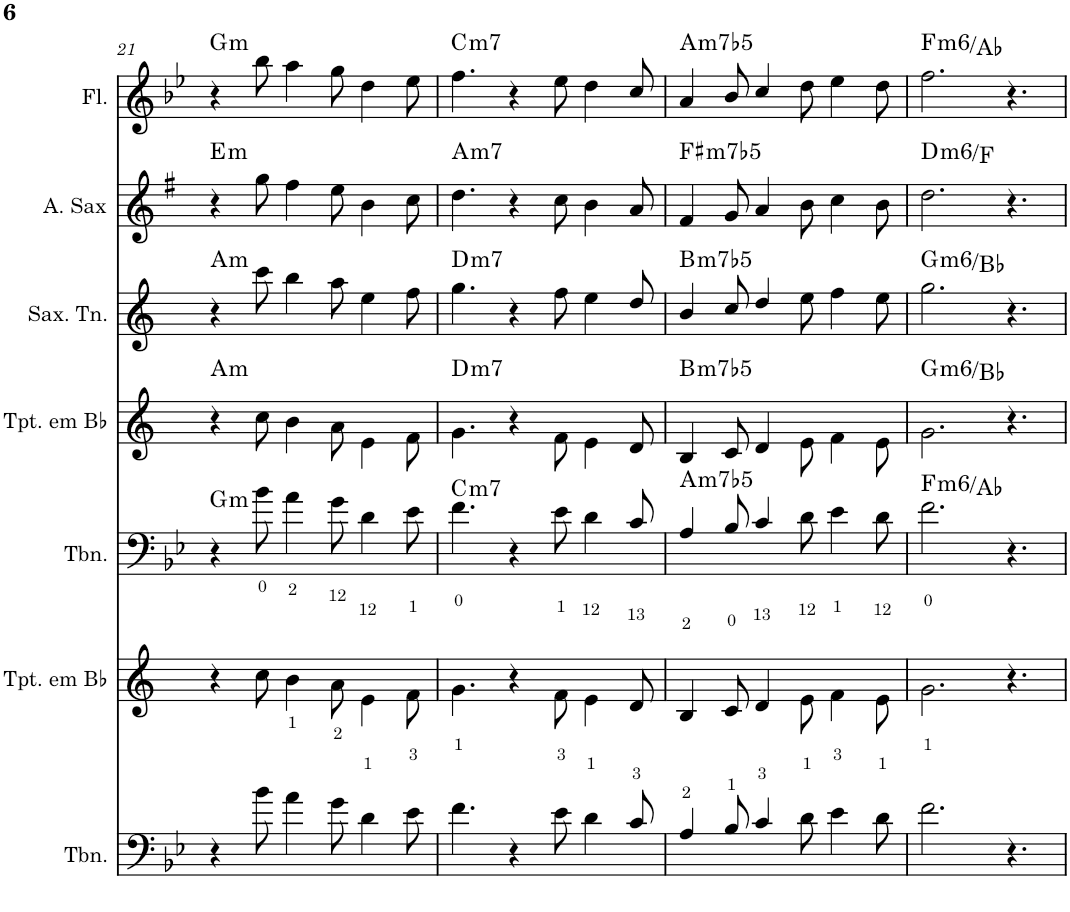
**kern	**kern	**kern	**harte	**kern	**harte	**kern	**harte	**kern	**harte	**kern	**harte
*part7	*part6	*part5	*part5	*part4	*part4	*part3	*part3	*part2	*part2	*part1	*part1
*staff7	*staff6	*staff5	*	*staff4	*	*staff3	*	*staff2	*	*staff1	*
*I"Trombone	*I"Trompete em Bb	*I"Trombone	*	*I"Trompete em Bb	*	*I"Saxofone Tenor	*	*I"Saxofone Alto	*	*I"Flauta Transversal	*
*I'Tbn.	*I'Tpt. em Bb	*I'Tbn.	*	*I'Tpt. em Bb	*	*I'Sax. Tn.	*	*	*	*I'Fl.	*
!!LO:PB:g=z
*clefF4	*clefG2	*clefF4	*	*clefG2	*	*clefG2	*	*clefG2	*	*clefG2	*
*	*Trd1c2	*	*	*Trd1c2	*	*Trd8c14	*	*Trd5c9	*	*	*
*k[b-e-]	*k[]	*k[b-e-]	*	*k[]	*	*k[]	*	*k[f#]	*	*k[b-e-]	*
*B-:	*	*B-:	*	*	*	*	*	*G:	*	*B-:	*
*M9/8	*M9/8	*M9/8	*	*M9/8	*	*M9/8	*	*M9/8	*	*M9/8	*
=21	=21	=21	=21	=21	=21	=21	=21	=21	=21	=21	=21
!	!	!	!LO:H:kt=m	!	!LO:H:kt=m	!	!LO:H:kt=m	!	!LO:H:kt=m	!	!LO:H:kt=m
4r	4r	4r	G:min	4r	A:min	4r	A:min	4r	E:min	4r	G:min
8b-\	8cc\	8b-\	.	8cc\	.	8ccc\	.	8gg\	.	8bb-\	.
4a\	4b\	4a\	.	4b\	.	4bb\	.	4ff#\	.	4aa\	.
8g\	8a\	8g\	.	8a\	.	8aa\	.	8ee\	.	8gg\	.
4d\	4e\	4d\	.	4e\	.	4ee\	.	4b\	.	4dd\	.
8e-\	8f\	8e-\	.	8f\	.	8ff\	.	8cc\	.	8ee-\	.
=22	=22	=22	=22	=22	=22	=22	=22	=22	=22	=22	=22
!	!	!	!LO:H:kt=m7	!	!LO:H:kt=m7	!	!LO:H:kt=m7	!	!LO:H:kt=m7	!	!LO:H:kt=m7
4.f\	4.g\	4.f\	C:min7	4.g\	D:min7	4.gg\	D:min7	4.dd\	A:min7	4.ff\	C:min7
4r	4r	4r	.	4r	.	4r	.	4r	.	4r	.
8e-\	8f\	8e-\	.	8f\	.	8ff\	.	8cc\	.	8ee-\	.
4d\	4e\	4d\	.	4e\	.	4ee\	.	4b\	.	4dd\	.
8c/	8d/	8c/	.	8d/	.	8dd/	.	8a/	.	8cc/	.
=23	=23	=23	=23	=23	=23	=23	=23	=23	=23	=23	=23
!	!	!	!LO:H:kt=m7b5	!	!LO:H:kt=m7b5	!	!LO:H:kt=m7b5	!	!LO:H:kt=m7b5	!	!LO:H:kt=m7b5
4A/	4B/	4A/	A:hdim7	4B/	B:hdim7	4b/	B:hdim7	4f#/	F#:hdim7	4a/	A:hdim7
8B-/	8c/	8B-/	.	8c/	.	8cc/	.	8g/	.	8b-/	.
4c/	4d/	4c/	.	4d/	.	4dd/	.	4a/	.	4cc/	.
8d\	8e\	8d\	.	8e\	.	8ee\	.	8b\	.	8dd\	.
4e-\	4f\	4e-\	.	4f\	.	4ff\	.	4cc\	.	4ee-\	.
8d\	8e\	8d\	.	8e\	.	8ee\	.	8b\	.	8dd\	.
=24	=24	=24	=24	=24	=24	=24	=24	=24	=24	=24	=24
!	!	!	!LO:H:kt=m6	!	!LO:H:kt=m6	!	!LO:H:kt=m6	!	!LO:H:kt=m6	!	!LO:H:kt=m6
2.f\	2.g\	2.f\	F:min6/b3	2.g\	G:min6/b3	2.gg\	G:min6/b3	2.dd\	D:min6/b3	2.ff\	F:min6/b3
4.r	4.r	4.r	.	4.r	.	4.r	.	4.r	.	4.r	.
=	=	=	=	=	=	=	=	=	=	=	=
*-	*-	*-	*-	*-	*-	*-	*-	*-	*-	*-	*-
